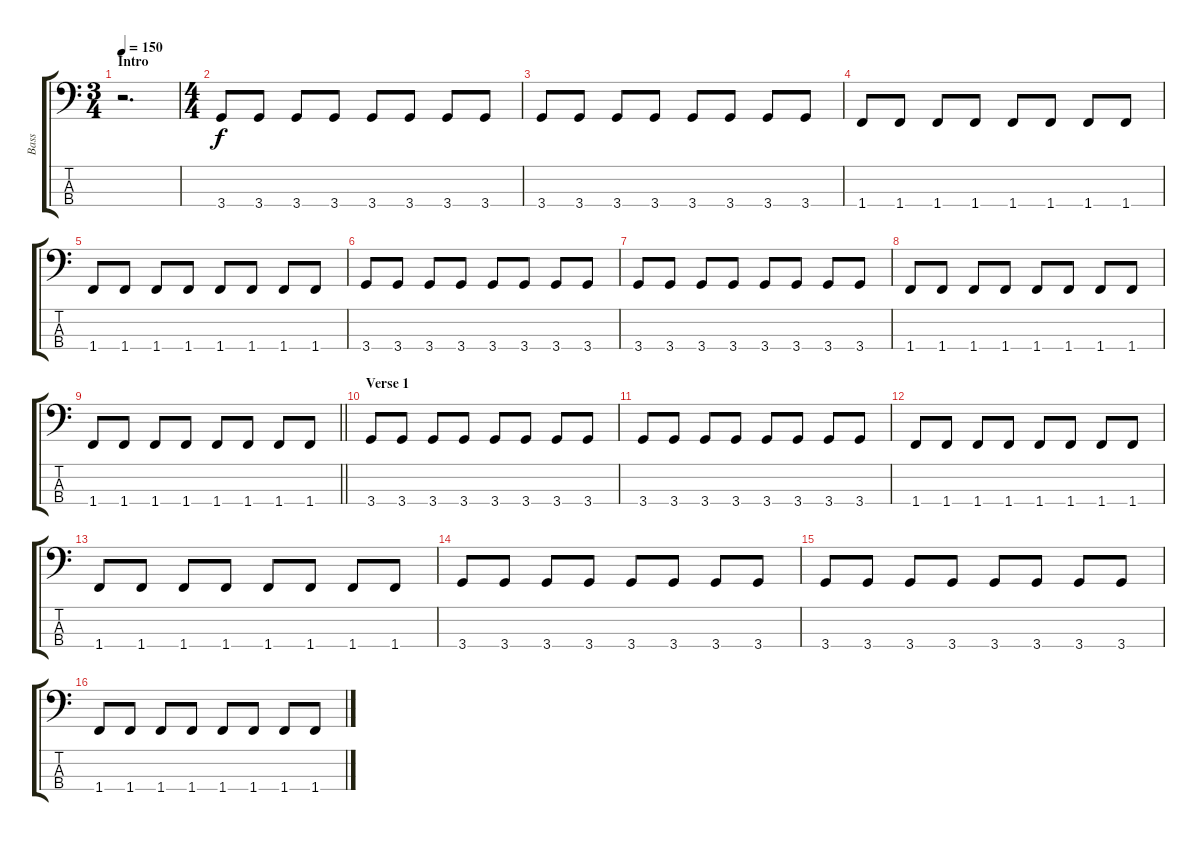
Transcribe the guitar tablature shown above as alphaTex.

\track ("Bass" "Bass") {instrument electricbassfinger}
\staff {score tabs}
\tuning (G2 D2 A1 E1) {hide}
\ts (3 4)
\section ("" "Intro")
\tempo 150
\clef f4
\ks c
r.2{d dy f instrument electricbassfinger} |
\ts (4 4)
3.4.8 3.4.8 3.4.8 3.4.8 3.4.8 3.4.8 3.4.8 3.4.8 |
3.4.8 3.4.8 3.4.8 3.4.8 3.4.8 3.4.8 3.4.8 3.4.8 |
1.4.8 1.4.8 1.4.8 1.4.8 1.4.8 1.4.8 1.4.8 1.4.8 |
1.4.8 1.4.8 1.4.8 1.4.8 1.4.8 1.4.8 1.4.8 1.4.8 |
3.4.8 3.4.8 3.4.8 3.4.8 3.4.8 3.4.8 3.4.8 3.4.8 |
3.4.8 3.4.8 3.4.8 3.4.8 3.4.8 3.4.8 3.4.8 3.4.8 |
1.4.8 1.4.8 1.4.8 1.4.8 1.4.8 1.4.8 1.4.8 1.4.8 |
\barLineRight lightlight
1.4.8 1.4.8 1.4.8 1.4.8 1.4.8 1.4.8 1.4.8 1.4.8 |
\section ("" "Verse 1")
3.4.8 3.4.8 3.4.8 3.4.8 3.4.8 3.4.8 3.4.8 3.4.8 |
3.4.8 3.4.8 3.4.8 3.4.8 3.4.8 3.4.8 3.4.8 3.4.8 |
1.4.8 1.4.8 1.4.8 1.4.8 1.4.8 1.4.8 1.4.8 1.4.8 |
1.4.8 1.4.8 1.4.8 1.4.8 1.4.8 1.4.8 1.4.8 1.4.8 |
3.4.8 3.4.8 3.4.8 3.4.8 3.4.8 3.4.8 3.4.8 3.4.8 |
3.4.8 3.4.8 3.4.8 3.4.8 3.4.8 3.4.8 3.4.8 3.4.8 |
1.4.8 1.4.8 1.4.8 1.4.8 1.4.8 1.4.8 1.4.8 1.4.8
